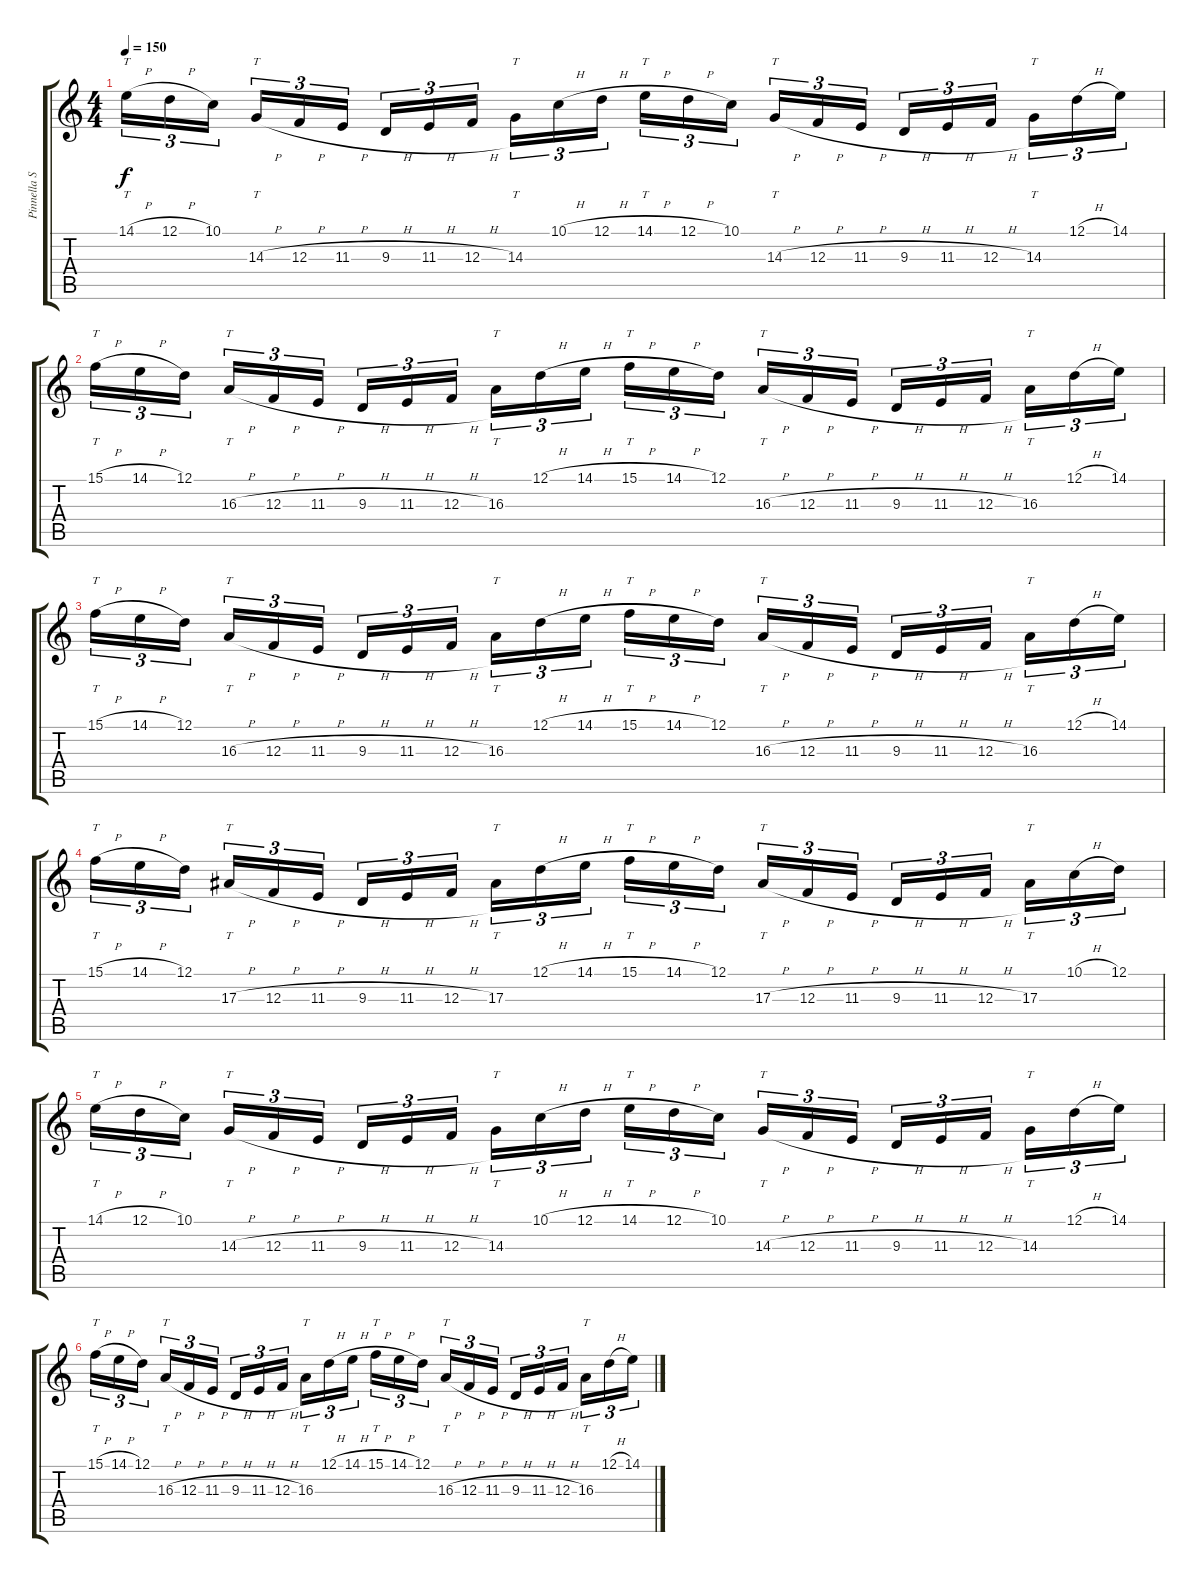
\track ("Pinnella Solo" "Pinnella S") {instrument lead2sawtooth}
\staff {score tabs}
\tuning (D4 A3 F3 C3 G2 D2) {hide}
\ts (4 4)
\tempo 150
\clef g2
\ks c
14.1{h}.16{tt tu (3 2) dy f} 12.1{h}.16{tu (3 2)} 10.1.16{tu (3 2)} 14.3{h}.16{tt tu (3 2)} 12.3{h}.16{tu (3 2)} 11.3{h}.16{tu (3 2)} 9.3{h}.16{tu (3 2)} 11.3{h}.16{tu (3 2)} 12.3{h}.16{tu (3 2)} 14.3.16{tt tu (3 2)} 10.1{h}.16{tu (3 2)} 12.1{h}.16{tu (3 2)} 14.1{h}.16{tt tu (3 2)} 12.1{h}.16{tu (3 2)} 10.1.16{tu (3 2)} 14.3{h}.16{tt tu (3 2)} 12.3{h}.16{tu (3 2)} 11.3{h}.16{tu (3 2)} 9.3{h}.16{tu (3 2)} 11.3{h}.16{tu (3 2)} 12.3{h}.16{tu (3 2)} 14.3.16{tt tu (3 2)} 12.1{h}.16{tu (3 2)} 14.1.16{tu (3 2)} |
15.1{h}.16{tt tu (3 2)} 14.1{h}.16{tu (3 2)} 12.1.16{tu (3 2)} 16.3{h}.16{tt tu (3 2)} 12.3{h}.16{tu (3 2)} 11.3{h}.16{tu (3 2)} 9.3{h}.16{tu (3 2)} 11.3{h}.16{tu (3 2)} 12.3{h}.16{tu (3 2)} 16.3.16{tt tu (3 2)} 12.1{h}.16{tu (3 2)} 14.1{h}.16{tu (3 2)} 15.1{h}.16{tt tu (3 2)} 14.1{h}.16{tu (3 2)} 12.1.16{tu (3 2)} 16.3{h}.16{tt tu (3 2)} 12.3{h}.16{tu (3 2)} 11.3{h}.16{tu (3 2)} 9.3{h}.16{tu (3 2)} 11.3{h}.16{tu (3 2)} 12.3{h}.16{tu (3 2)} 16.3.16{tt tu (3 2)} 12.1{h}.16{tu (3 2)} 14.1.16{tu (3 2)} |
15.1{h}.16{tt tu (3 2)} 14.1{h}.16{tu (3 2)} 12.1.16{tu (3 2)} 16.3{h}.16{tt tu (3 2)} 12.3{h}.16{tu (3 2)} 11.3{h}.16{tu (3 2)} 9.3{h}.16{tu (3 2)} 11.3{h}.16{tu (3 2)} 12.3{h}.16{tu (3 2)} 16.3.16{tt tu (3 2)} 12.1{h}.16{tu (3 2)} 14.1{h}.16{tu (3 2)} 15.1{h}.16{tt tu (3 2)} 14.1{h}.16{tu (3 2)} 12.1.16{tu (3 2)} 16.3{h}.16{tt tu (3 2)} 12.3{h}.16{tu (3 2)} 11.3{h}.16{tu (3 2)} 9.3{h}.16{tu (3 2)} 11.3{h}.16{tu (3 2)} 12.3{h}.16{tu (3 2)} 16.3.16{tt tu (3 2)} 12.1{h}.16{tu (3 2)} 14.1.16{tu (3 2)} |
15.1{h}.16{tt tu (3 2)} 14.1{h}.16{tu (3 2)} 12.1.16{tu (3 2)} 17.3{h}.16{tt tu (3 2)} 12.3{h}.16{tu (3 2)} 11.3{h}.16{tu (3 2)} 9.3{h}.16{tu (3 2)} 11.3{h}.16{tu (3 2)} 12.3{h}.16{tu (3 2)} 17.3.16{tt tu (3 2)} 12.1{h}.16{tu (3 2)} 14.1{h}.16{tu (3 2)} 15.1{h}.16{tt tu (3 2)} 14.1{h}.16{tu (3 2)} 12.1.16{tu (3 2)} 17.3{h}.16{tt tu (3 2)} 12.3{h}.16{tu (3 2)} 11.3{h}.16{tu (3 2)} 9.3{h}.16{tu (3 2)} 11.3{h}.16{tu (3 2)} 12.3{h}.16{tu (3 2)} 17.3.16{tt tu (3 2)} 10.1{h}.16{tu (3 2)} 12.1.16{tu (3 2)} |
14.1{h}.16{tt tu (3 2)} 12.1{h}.16{tu (3 2)} 10.1.16{tu (3 2)} 14.3{h}.16{tt tu (3 2)} 12.3{h}.16{tu (3 2)} 11.3{h}.16{tu (3 2)} 9.3{h}.16{tu (3 2)} 11.3{h}.16{tu (3 2)} 12.3{h}.16{tu (3 2)} 14.3.16{tt tu (3 2)} 10.1{h}.16{tu (3 2)} 12.1{h}.16{tu (3 2)} 14.1{h}.16{tt tu (3 2)} 12.1{h}.16{tu (3 2)} 10.1.16{tu (3 2)} 14.3{h}.16{tt tu (3 2)} 12.3{h}.16{tu (3 2)} 11.3{h}.16{tu (3 2)} 9.3{h}.16{tu (3 2)} 11.3{h}.16{tu (3 2)} 12.3{h}.16{tu (3 2)} 14.3.16{tt tu (3 2)} 12.1{h}.16{tu (3 2)} 14.1.16{tu (3 2)} |
15.1{h}.16{tt tu (3 2)} 14.1{h}.16{tu (3 2)} 12.1.16{tu (3 2)} 16.3{h}.16{tt tu (3 2)} 12.3{h}.16{tu (3 2)} 11.3{h}.16{tu (3 2)} 9.3{h}.16{tu (3 2)} 11.3{h}.16{tu (3 2)} 12.3{h}.16{tu (3 2)} 16.3.16{tt tu (3 2)} 12.1{h}.16{tu (3 2)} 14.1{h}.16{tu (3 2)} 15.1{h}.16{tt tu (3 2)} 14.1{h}.16{tu (3 2)} 12.1.16{tu (3 2)} 16.3{h}.16{tt tu (3 2)} 12.3{h}.16{tu (3 2)} 11.3{h}.16{tu (3 2)} 9.3{h}.16{tu (3 2)} 11.3{h}.16{tu (3 2)} 12.3{h}.16{tu (3 2)} 16.3.16{tt tu (3 2)} 12.1{h}.16{tu (3 2)} 14.1.16{tu (3 2)}
